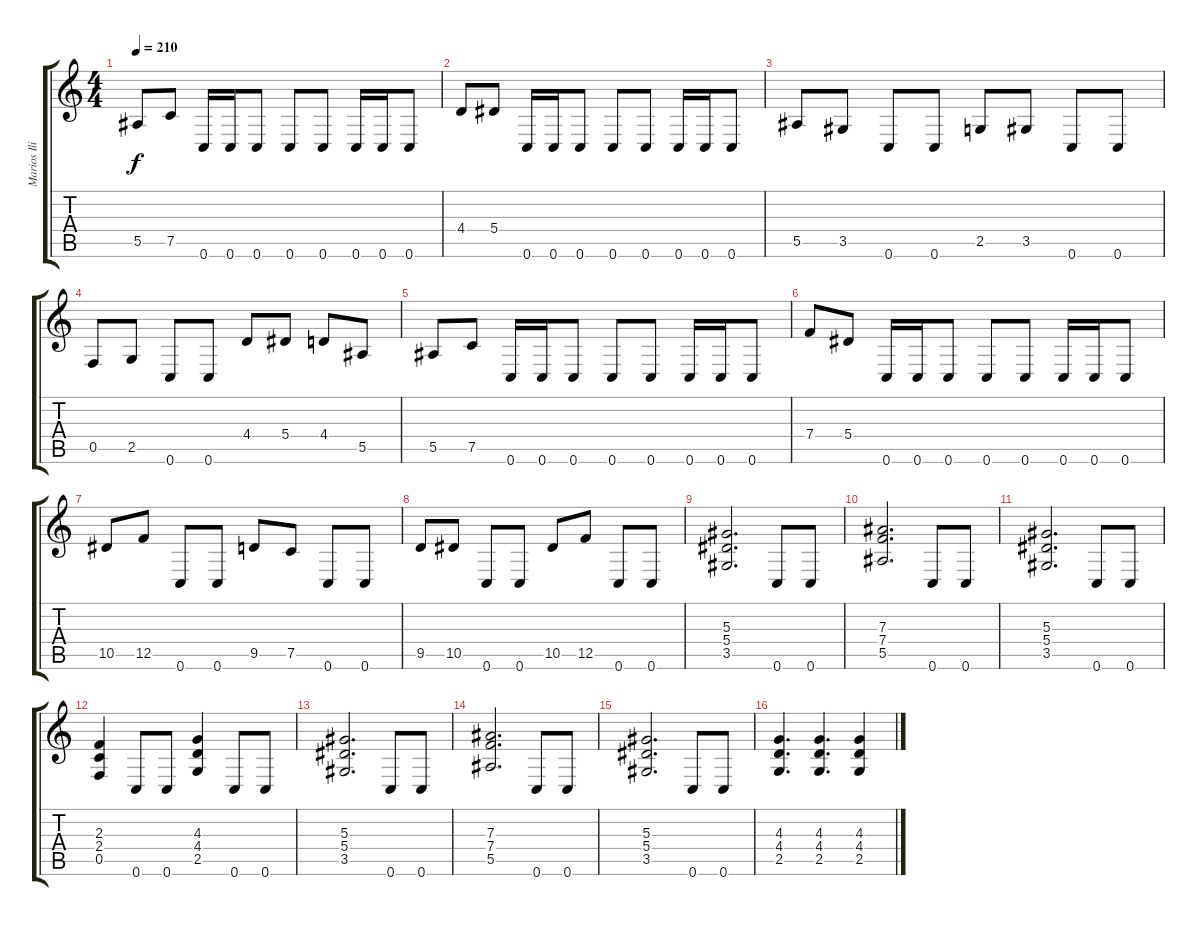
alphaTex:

\track ("Marios Iliopoulos " "Marios Ili") {instrument distortionguitar}
\staff {score tabs}
\tuning (C4 G3 Eb3 Bb2 F2 C2) {hide}
\ts (4 4)
\tempo 210
\clef g2
\ks c
5.5.8{dy f volume 15 instrument distortionguitar} 7.5.8 0.6.16 0.6.16 0.6.8 0.6.8 0.6.8 0.6.16 0.6.16 0.6.8 |
4.4.8{volume 15 instrument distortionguitar} 5.4.8 0.6.16 0.6.16 0.6.8 0.6.8 0.6.8 0.6.16 0.6.16 0.6.8 |
5.5.8 3.5.8 0.6.8 0.6.8 2.5.8 3.5.8 0.6.8 0.6.8 |
0.5.8 2.5.8 0.6.8 0.6.8 4.4.8 5.4.8 4.4.8 5.5.8 |
5.5.8{volume 15 instrument distortionguitar} 7.5.8 0.6.16 0.6.16 0.6.8 0.6.8 0.6.8 0.6.16 0.6.16 0.6.8 |
7.4.8{volume 15 instrument distortionguitar} 5.4.8 0.6.16 0.6.16 0.6.8 0.6.8 0.6.8 0.6.16 0.6.16 0.6.8 |
10.5.8 12.5.8 0.6.8 0.6.8 9.5.8 7.5.8 0.6.8 0.6.8 |
9.5.8 10.5.8 0.6.8 0.6.8 10.5.8 12.5.8 0.6.8 0.6.8 |
(5.3 5.4 3.5).2{d} 0.6.8 0.6.8 |
(7.3 7.4 5.5).2{d} 0.6.8 0.6.8 |
(5.3 5.4 3.5).2{d} 0.6.8 0.6.8 |
(2.3 2.4 0.5).4 0.6.8 0.6.8 (4.3 4.4 2.5).4 0.6.8 0.6.8 |
(5.3 5.4 3.5).2{d} 0.6.8 0.6.8 |
(7.3 7.4 5.5).2{d} 0.6.8 0.6.8 |
(5.3 5.4 3.5).2{d} 0.6.8 0.6.8 |
(4.3 4.4 2.5).4{d} (4.3 4.4 2.5).4{d} (4.3 4.4 2.5).4
